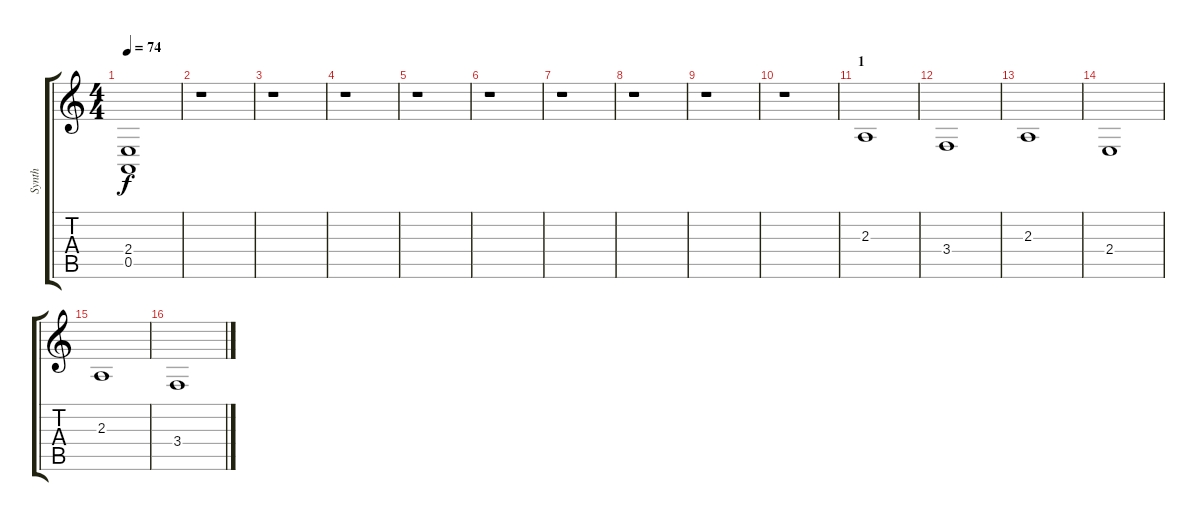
\track ("Synth" "Synth") {instrument fx4atmosphere}
\staff {score tabs}
\tuning (E4 B3 G3 D3 A2 E2) {hide}
\ts (4 4)
\tempo 74
\clef g2
\ks c
(2.4 0.5).1{dy f instrument fx1rain} |
r.1{instrument fx4atmosphere} |
r.1 |
r.1 |
r.1 |
r.1 |
r.1 |
r.1 |
r.1 |
r.1 |
\section ("" "1")
2.3.1 |
3.4.1 |
2.3.1 |
2.4.1 |
2.3.1 |
3.4.1
